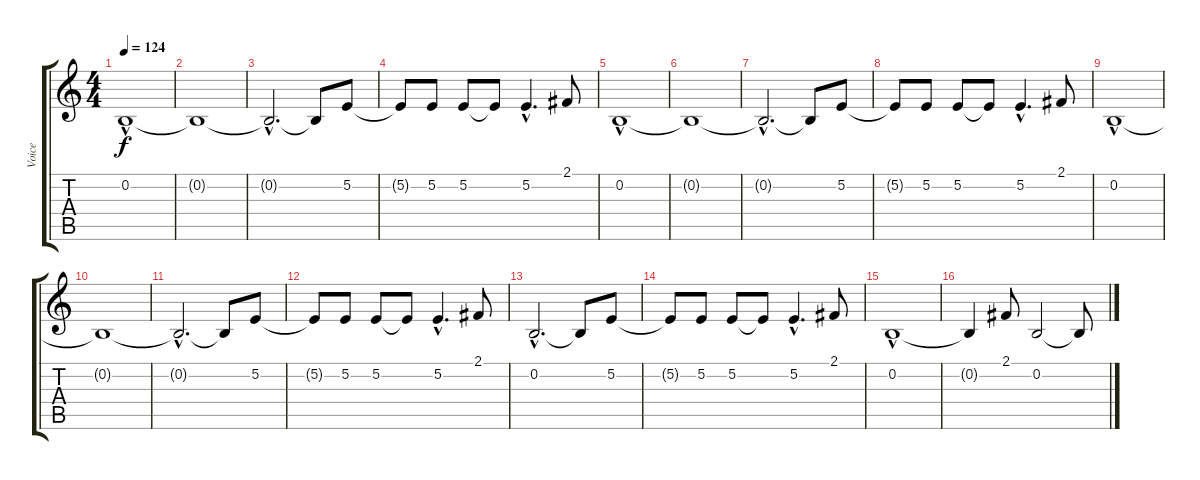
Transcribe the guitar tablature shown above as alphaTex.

\track ("Voice" "Voice") {instrument clarinet}
\staff {score tabs}
\tuning (E4 B3 G3 D3 A2 E2) {hide}
\ts (4 4)
\tempo 124
\clef g2
\ks c
0.2{hac}.1{dy f} |
0.2{t}.1 |
0.2{hac t}.2{d} 0.2{t}.8 5.2.8 |
5.2{t}.8 5.2.8 5.2.8 5.2{t}.8 5.2{hac}.4{d} 2.1.8 |
0.2{hac}.1 |
0.2{t}.1 |
0.2{hac t}.2{d} 0.2{t}.8 5.2.8 |
5.2{t}.8 5.2.8 5.2.8 5.2{t}.8 5.2{hac}.4{d} 2.1.8 |
0.2{hac}.1 |
0.2{t}.1 |
0.2{hac t}.2{d} 0.2{t}.8 5.2.8 |
5.2{t}.8 5.2.8 5.2.8 5.2{t}.8 5.2{hac}.4{d} 2.1.8 |
0.2{hac}.2{d} 0.2{t}.8 5.2.8 |
5.2{t}.8 5.2.8 5.2.8 5.2{t}.8 5.2{hac}.4{d} 2.1.8 |
0.2{hac}.1 |
0.2{t}.4 2.1.8 0.2.2 0.2{t}.8
